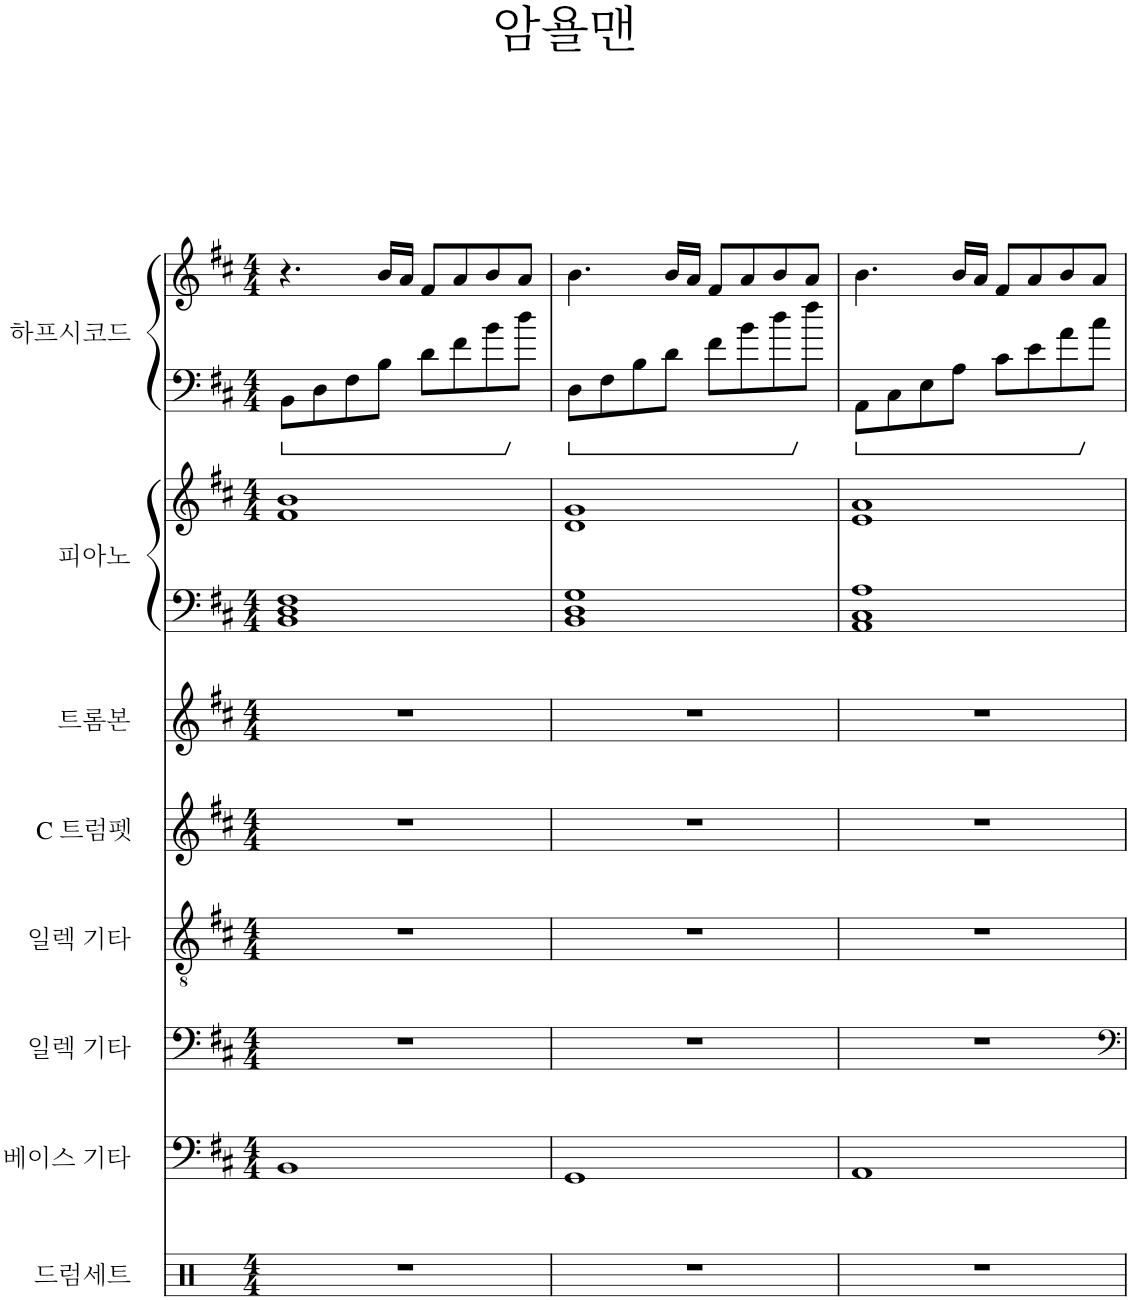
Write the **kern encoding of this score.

**kern	**kern	**kern	**kern	**kern	**kern	**kern	**kern	**kern	**kern
*part8	*part7	*part6	*part5	*part4	*part3	*part2	*part2	*part1	*part1
*staff10	*staff9	*staff8	*staff7	*staff6	*staff5	*staff4	*staff3	*staff2	*staff1
*I"드럼세트	*I"베이스 기타	*I"일렉 기타	*I"일렉 기타	*I"C 트럼펫	*I"트롬본	*I"피아노	*	*I"하프시코드	*
*clefX	*clefF4	*clefF4	*clefGv2	*clefG2	*clefG2	*clefF4	*clefG2	*clefF4	*clefG2
*	*Trd7c12	*	*	*	*	*	*	*	*
*k[]	*k[f#c#]	*k[f#c#]	*k[f#c#]	*k[f#c#]	*k[f#c#]	*k[f#c#]	*k[f#c#]	*k[f#c#]	*k[f#c#]
*M4/4	*M4/4	*M4/4	*M4/4	*M4/4	*M4/4	*M4/4	*M4/4	*M4/4	*M4/4
=1	=1	=1	=1	=1	=1	=1	=1	=1	=1
1r	1BB	1r	1r	1r	1r	1BB 1D 1F#	1f# 1b	8BB\L	4.r
.	.	.	.	.	.	.	.	8D\	.
.	.	.	.	.	.	.	.	8F#\	.
.	.	.	.	.	.	.	.	8B\J	16b/LL
.	.	.	.	.	.	.	.	.	16a/JJ
.	.	.	.	.	.	.	.	8d\L	8f#/L
.	.	.	.	.	.	.	.	8f#\	8a/
.	.	.	.	.	.	.	.	8b\	8b/
.	.	.	.	.	.	.	.	8dd\J	8a/J
=2	=2	=2	=2	=2	=2	=2	=2	=2	=2
1r	1GG	1r	1r	1r	1r	1BB 1D 1G	1d 1g	8D\L	4.b\
.	.	.	.	.	.	.	.	8F#\	.
.	.	.	.	.	.	.	.	8B\	.
.	.	.	.	.	.	.	.	8d\J	16b/LL
.	.	.	.	.	.	.	.	.	16a/JJ
.	.	.	.	.	.	.	.	8f#\L	8f#/L
.	.	.	.	.	.	.	.	8b\	8a/
.	.	.	.	.	.	.	.	8dd\	8b/
.	.	.	.	.	.	.	.	8ff#\J	8a/J
=3	=3	=3	=3	=3	=3	=3	=3	=3	=3
1r	1AA	1r	1r	1r	1r	1AA 1C# 1A	1e 1a	8AA\L	4.b\
.	.	.	.	.	.	.	.	8C#\	.
.	.	.	.	.	.	.	.	8E\	.
.	.	.	.	.	.	.	.	8A\J	16b/LL
.	.	.	.	.	.	.	.	.	16a/JJ
.	.	.	.	.	.	.	.	8c#\L	8f#/L
.	.	.	.	.	.	.	.	8e\	8a/
.	.	.	.	.	.	.	.	8a\	8b/
.	.	.	.	.	.	.	.	8cc#\J	8a/J
=	=	=	=	=	=	=	=	=	=
*-	*-	*-	*-	*-	*-	*-	*-	*-	*-
